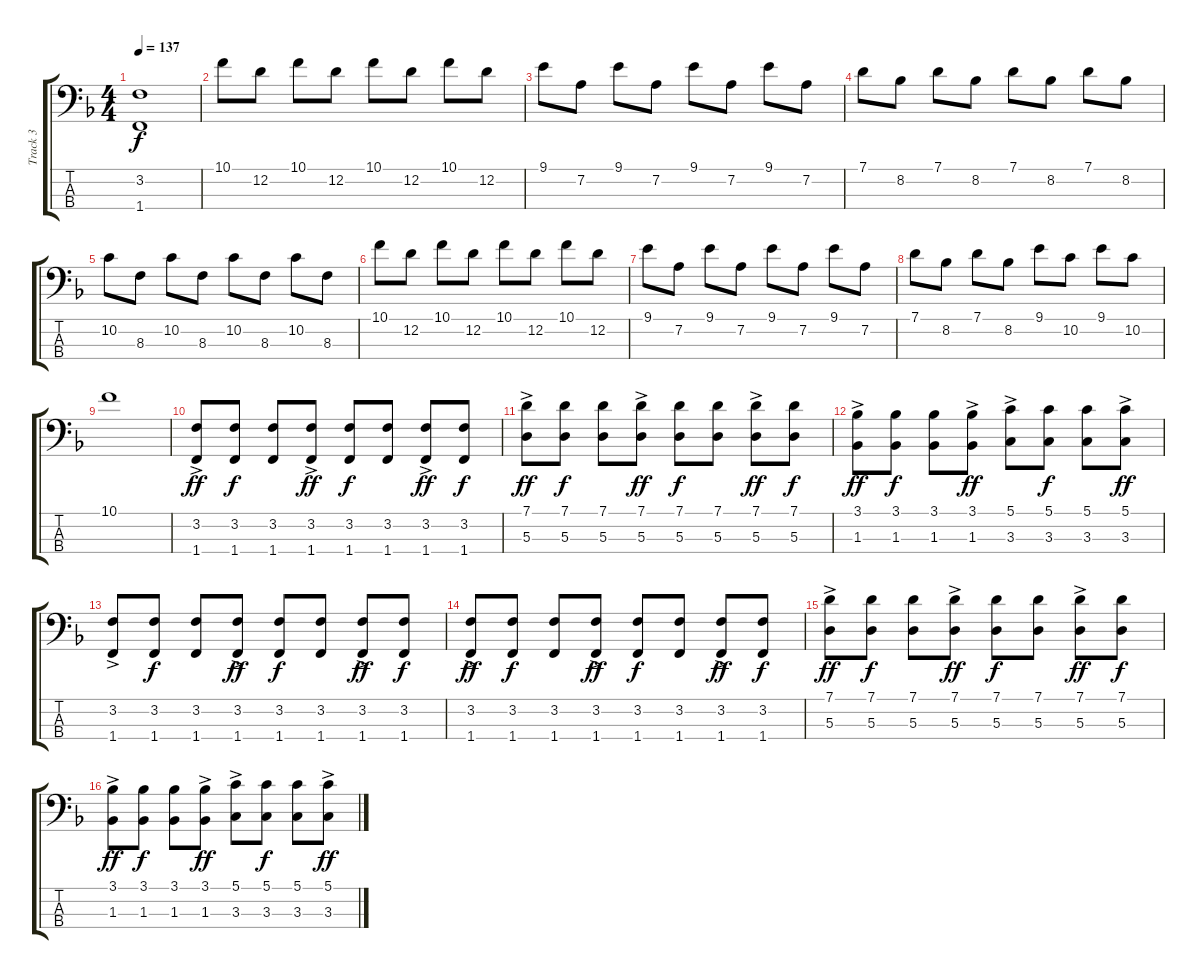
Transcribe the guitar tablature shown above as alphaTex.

\track ("Track 3" "Track 3") {instrument electricbassfinger}
\staff {score tabs}
\tuning (G2 D2 A1 E1) {hide}
\ts (4 4)
\tempo 137
\clef f4
\ks f
(3.2 1.4).1{dy f} |
10.1.8{volume 8} 12.2.8 10.1.8 12.2.8 10.1.8 12.2.8 10.1.8 12.2.8 |
9.1.8 7.2.8 9.1.8 7.2.8 9.1.8 7.2.8 9.1.8 7.2.8 |
7.1.8 8.2.8 7.1.8 8.2.8 7.1.8 8.2.8 7.1.8 8.2.8 |
10.2.8 8.3.8 10.2.8 8.3.8 10.2.8 8.3.8 10.2.8 8.3.8 |
10.1.8 12.2.8 10.1.8 12.2.8 10.1.8 12.2.8 10.1.8 12.2.8 |
9.1.8 7.2.8 9.1.8 7.2.8 9.1.8 7.2.8 9.1.8 7.2.8 |
7.1.8 8.2.8 7.1.8 8.2.8 9.1.8 10.2.8 9.1.8 10.2.8 |
10.1.1 |
(3.2{ac} 1.4{ac}).8{dy ff volume 13} (3.2 1.4).8{dy f} (3.2 1.4).8 (3.2{ac} 1.4{ac}).8{dy ff} (3.2 1.4).8{dy f} (3.2 1.4).8 (3.2{ac} 1.4{ac}).8{dy ff} (3.2 1.4).8{dy f} |
(7.1{ac} 5.3{ac}).8{dy ff} (7.1 5.3).8{dy f} (7.1 5.3).8 (7.1{ac} 5.3{ac}).8{dy ff} (7.1 5.3).8{dy f} (7.1 5.3).8 (7.1{ac} 5.3{ac}).8{dy ff} (7.1 5.3).8{dy f} |
(3.1{ac} 1.3{ac}).8{dy ff} (3.1 1.3).8{dy f} (3.1 1.3).8 (3.1{ac} 1.3{ac}).8{dy ff} (5.1{ac} 3.3{ac}).8 (5.1 3.3).8{dy f} (5.1 3.3).8 (5.1{ac} 3.3{ac}).8{dy ff} |
(3.2{ac} 1.4{ac}).8 (3.2 1.4).8{dy f} (3.2 1.4).8 (3.2{ac} 1.4{ac}).8{dy ff} (3.2 1.4).8{dy f} (3.2 1.4).8 (3.2{ac} 1.4{ac}).8{dy ff} (3.2 1.4).8{dy f} |
(3.2{ac} 1.4{ac}).8{dy ff} (3.2 1.4).8{dy f} (3.2 1.4).8 (3.2{ac} 1.4{ac}).8{dy ff} (3.2 1.4).8{dy f} (3.2 1.4).8 (3.2{ac} 1.4{ac}).8{dy ff} (3.2 1.4).8{dy f} |
(7.1{ac} 5.3{ac}).8{dy ff} (7.1 5.3).8{dy f} (7.1 5.3).8 (7.1{ac} 5.3{ac}).8{dy ff} (7.1 5.3).8{dy f} (7.1 5.3).8 (7.1{ac} 5.3{ac}).8{dy ff} (7.1 5.3).8{dy f} |
(3.1{ac} 1.3{ac}).8{dy ff} (3.1 1.3).8{dy f} (3.1 1.3).8 (3.1{ac} 1.3{ac}).8{dy ff} (5.1{ac} 3.3{ac}).8 (5.1 3.3).8{dy f} (5.1 3.3).8 (5.1{ac} 3.3{ac}).8{dy ff}
